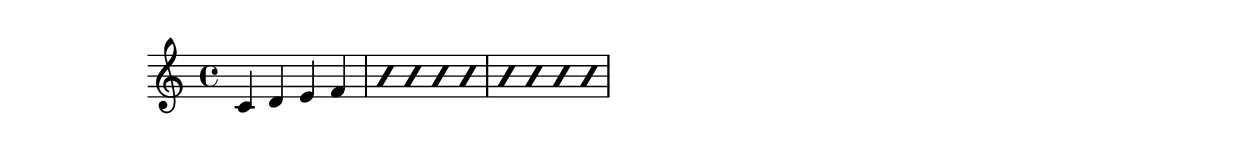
%% DO NOT EDIT this file manually; it is automatically
%% generated from LSR http://lsr.dsi.unimi.it
%% Make any changes in LSR itself, or in Documentation/snippets/new/ ,
%% and then run scripts/auxiliar/makelsr.py
%%
%% This file is in the public domain.
\version "2.14.2"

\header {
%% Translation of GIT committish: 28097cf54698db364afeb75658e4c8e0e0ccd716
  texidocfr = "
Il arrive, dans une feuille de chant « simple », que les notes soient
remplacées par une « pulsation » et que la structure de la chanson soit
indiquées par les accords au-dessus des mesures.  Ceci peut être utile
lorsque l'on crée ou retranscrit la structure d'une chanson, ainsi que
pour donner au guitariste et musiciens de jazz une pseudo partition.  Le
fonctionnement standard d'un @code{\\repeat percent} n'est pas ici
applicable puisque le premier temps doit être une note ou un silence.
Le code ci-dessous propose deux alternatives à ce problème en
redéfinissant l'aspect d'un silence.  Si la durée d'un temps ne
correspond pas à la noire, le @code{r4} inclus dans la définition devra
être remplacé par un silence de durée appropriée.

"
  doctitlefr = "Barres rythmiques"

  lsrtags = "tweaks-and-overrides, rhythms"

  texidoc = "
In @qq{simple} lead-sheets, sometimes no actual notes are written,
instead only @qq{rhythmic patterns} and chords above the measures are
notated giving the structure of a song. Such a feature is for example
useful while creating/transcribing the structure of a song and also
when sharing lead sheets with guitarists or jazz musicians. The
standard support for this using @code{\\repeat percent} is unsuitable
here since the first beat has to be an ordinary note or rest. This
example shows two solutions to this problem, by redefining ordinary
rests to be printed as slashes. (If the duration of each beat is not a
quarter note, replace the @code{r4} in the definitions with a rest of
the appropriate duration).

"
  doctitle = "Rhythmic slashes"
} % begin verbatim


% Macro to print single slash
rs = {
  \once \override Rest #'stencil = #ly:percent-repeat-item-interface::beat-slash
  \once \override Rest #'thickness = #0.48
  \once \override Rest #'slope = #1.7
  r4
}

% Function to print a specified number of slashes
comp = #(define-music-function (parser location count) (integer?)
  #{
    \override Rest #'stencil = #ly:percent-repeat-item-interface::beat-slash
    \override Rest #'thickness = #0.48
    \override Rest #'slope = #1.7
    \repeat unfold $count { r4 }
    \revert Rest #'stencil
  #}
)

\score {
  \relative c' {
    c4 d e f |
    \rs \rs \rs \rs |
    \comp #4 |
  }
}

